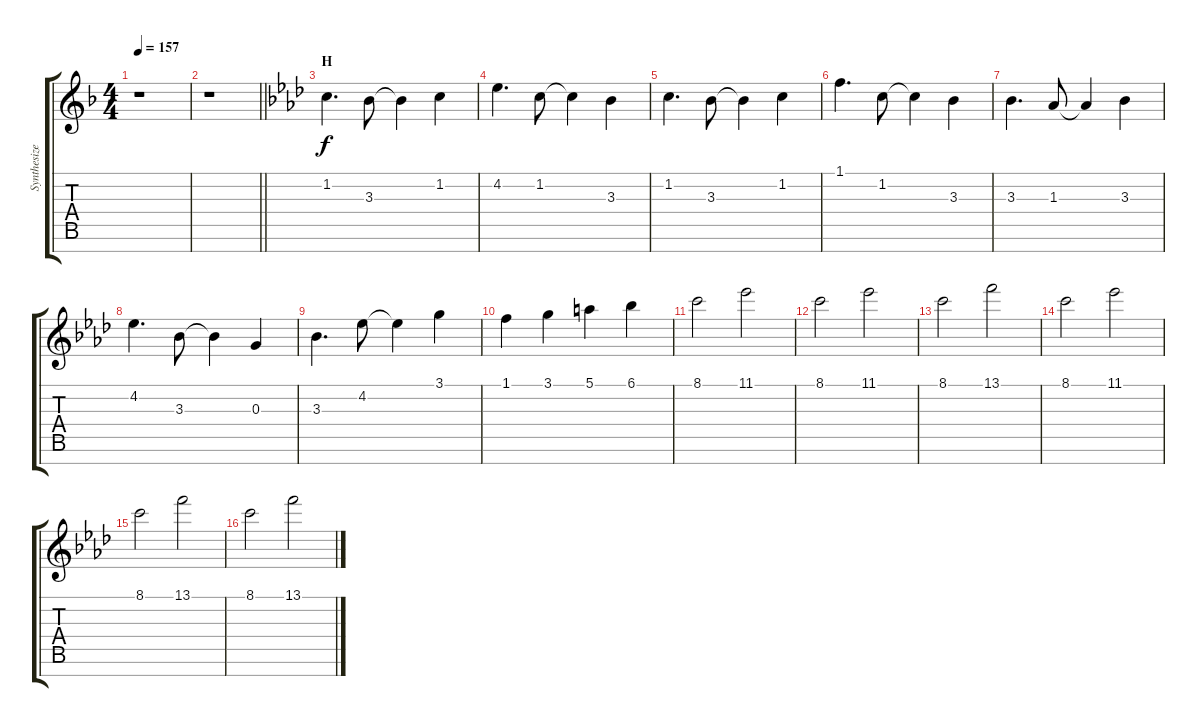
\track ("Synthesizer" "Synthesize") {instrument fx5brightness}
\staff {score tabs}
\tuning (E5 B4 G4 D4 A3 E3 B2) {hide}
\ts (4 4)
\tempo 157
\clef g2
\ks f
r.1{dy f} |
\barLineRight lightlight
r.1 |
\section ("" "H")
\ks ab
1.2.4{d} 3.3.8 3.3{t}.4 1.2.4 |
4.2.4{d} 1.2.8 1.2{t}.4 3.3.4 |
1.2.4{d} 3.3.8 3.3{t}.4 1.2.4 |
1.1.4{d} 1.2.8 1.2{t}.4 3.3.4 |
3.3.4{d} 1.3.8 1.3{t}.4 3.3.4 |
4.2.4{d} 3.3.8 3.3{t}.4 0.3.4 |
3.3.4{d} 4.2.8 4.2{t}.4 3.1.4 |
1.1.4 3.1.4 5.1.4 6.1.4 |
8.1.2 11.1.2 |
8.1.2 11.1.2 |
8.1.2 13.1.2 |
8.1.2 11.1.2 |
8.1.2 13.1.2 |
8.1.2 13.1.2
